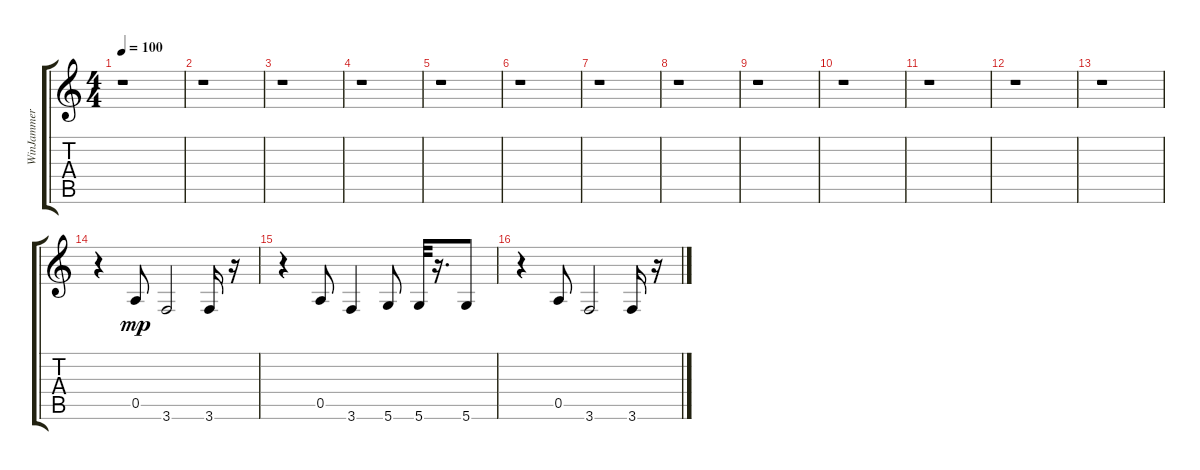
\track ("WinJammer Demo" "WinJammer ") {instrument distortionguitar}
\staff {score tabs}
\tuning (E4 B3 G3 D3 A2 D2) {hide}
\ts (4 4)
\tempo 100
\clef g2
\ks c
r.1{dy f} |
r.1 |
r.1 |
r.1 |
r.1 |
r.1 |
r.1 |
r.1 |
r.1 |
r.1 |
r.1 |
r.1 |
r.1 |
r.4 0.5.8{dy mp} 3.6.2 3.6.16 r.16 |
r.4 0.5.8 3.6.4 5.6.8 5.6.32 r.16{d} 5.6.8 |
r.4 0.5.8 3.6.2 3.6.16 r.16
